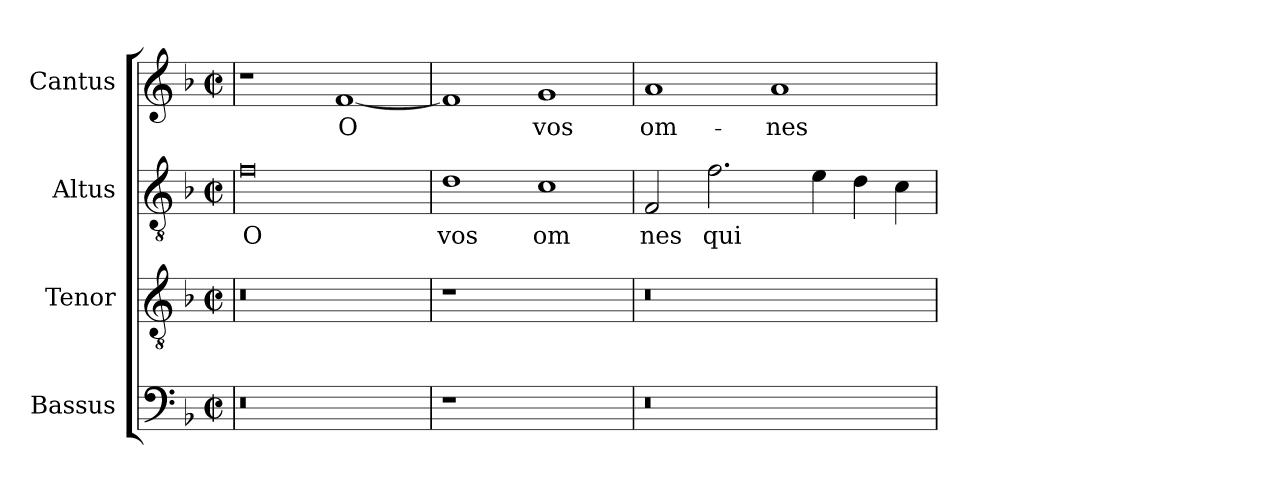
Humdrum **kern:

**kern	**kern	**kern	**text	**kern	**text
*part4	*part3	*part2	*part2	*part1	*part1
*staff4	*staff3	*staff2	*staff2	*staff1	*staff1
*I"Bassus	*I"Tenor	*I"Altus	*	*I"Cantus	*
!!LO:PB:g=z
*stria5	*stria5	*stria5	*	*stria5	*
*clefF4	*clefGv2	*clefGv2	*	*clefG2	*
*k[b-]	*k[b-]	*k[b-]	*	*k[b-]	*
*F:	*F:	*F:	*	*F:	*
*M2/2	*M2/2	*M2/2	*	*M2/2	*
*met(c|)	*met(c|)	*met(c|)	*	*met(c|)	*
=1	=1	=1	=1!	=1!	=1!
!	!	!	!LO:LY:b:cj	!	!
0r	0r	0f	O	1r	.
!	!	!	!	!	!LO:LY:b:cj
.	.	.	.	[<1f	O
=2	=2	=2	=2	=2	=2
!	!	!	!LO:LY:b:cj	!	!
1r	1r	1d	vos	1f]	.
!	!	!	!LO:LY:b:cj	!	!LO:LY:b:cj
1ryy	1ryy	1c	om	1g	vos
=3	=3	=3	=3	=3	=3
!	!	!	!LO:LY:b:cj	!	!LO:LY:b:cj
0r	0r	2F/	nes	1a	om-
!	!	!	!LO:LY:b	!	!
.	.	2.f\	qui	.	.
!	!	!	!	!	!LO:LY:b:cj
.	.	.	.	1a	-nes
.	.	4e\	.	.	.
.	.	4d\	.	.	.
.	.	4c\	.	.	.
=	=	=	=	=	=
*-	*-	*-	*-	*-	*-
